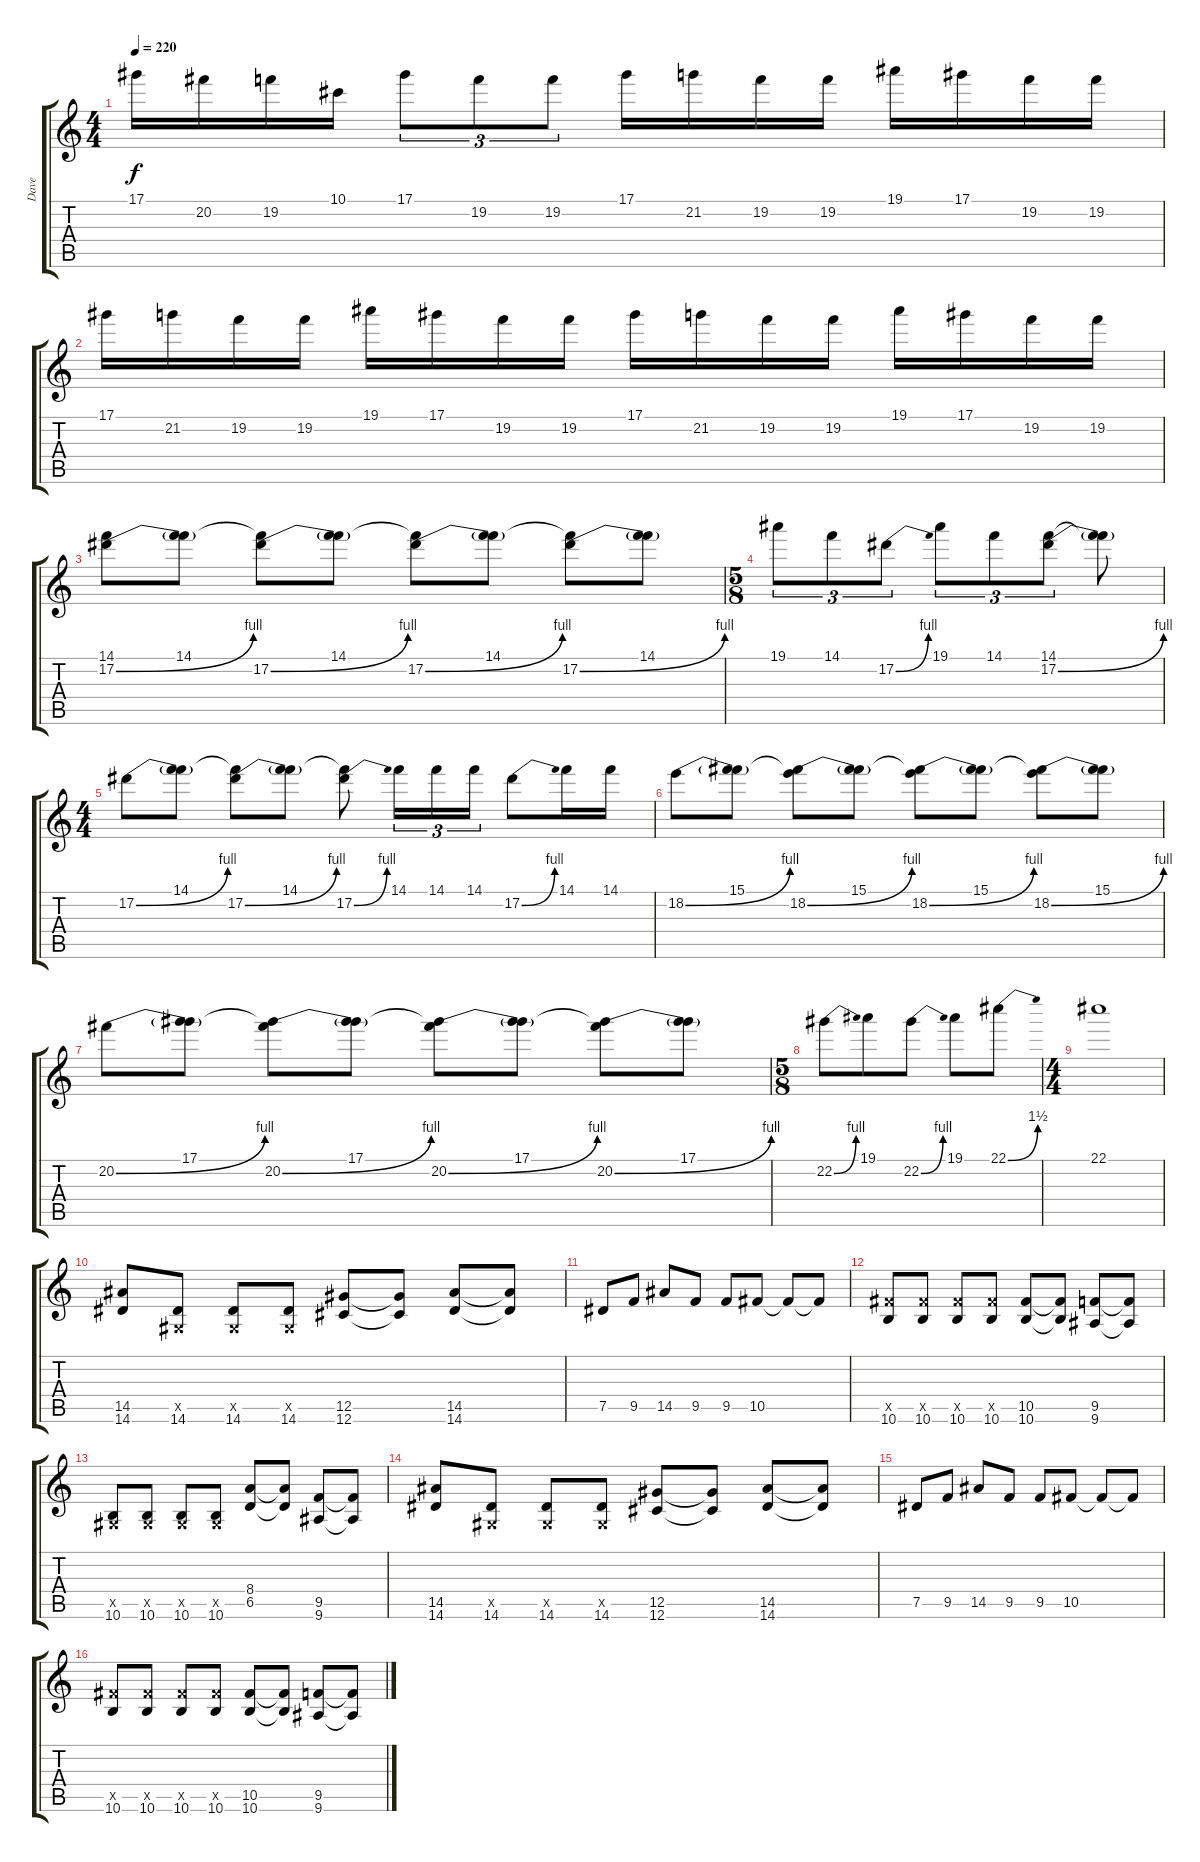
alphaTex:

\track ("Dave" "Dave") {instrument distortionguitar}
\staff {score tabs}
\tuning (Eb4 Bb3 Gb3 Db3 Ab2 Db2) {hide}
\ts (4 4)
\tempo 220
\clef g2
\ks c
17.1.16{dy f} 20.2.16 19.2.16 10.1.16 17.1.8{tu (3 2)} 19.2.8{tu (3 2)} 19.2.8{tu (3 2)} 17.1.16 21.2.16 19.2.16 19.2.16 19.1.16 17.1.16 19.2.16 19.2.16 |
17.1.16 21.2.16 19.2.16 19.2.16 19.1.16 17.1.16 19.2.16 19.2.16 17.1.16 21.2.16 19.2.16 19.2.16 19.1.16 17.1.16 19.2.16 19.2.16 |
(14.1 17.2{be (bend 0 0 60 4)}).8 (14.1 17.2{t}).8 (14.1{t} 17.2{be (bend 0 0 60 4)}).8 (14.1 17.2{t}).8 (14.1{t} 17.2{be (bend 0 0 60 4)}).8 (14.1 17.2{t}).8 (14.1{t} 17.2{be (bend 0 0 60 4)}).8 (14.1 17.2{t}).8 |
\ts (5 8)
19.1.8{tu (3 2)} 14.1.8{tu (3 2)} 17.2{be (bend 0 0 60 4)}.8{tu (3 2)} 19.1.8{tu (3 2)} 14.1.8{tu (3 2)} (14.1 17.2{be (bend 0 0 60 4)}).8{tu (3 2)} (14.1{t} 17.2{t}).8 |
\ts (4 4)
17.2{be (bend 0 0 60 4)}.8 (14.1 17.2{t}).8 (14.1{t} 17.2{be (bend 0 0 60 4)}).8 (14.1 17.2{t}).8 (14.1{t} 17.2{be (bend 0 0 60 4)}).8 14.1.16{tu (3 2)} 14.1.16{tu (3 2)} 14.1.16{tu (3 2)} 17.2{be (bend 0 0 60 4)}.8 14.1.16 14.1.16 |
18.2{be (bend 0 0 60 4)}.8 (15.1 18.2{t}).8 (15.1{t} 18.2{be (bend 0 0 60 4)}).8 (15.1 18.2{t}).8 (15.1{t} 18.2{be (bend 0 0 60 4)}).8 (15.1 18.2{t}).8 (15.1{t} 18.2{be (bend 0 0 60 4)}).8 (15.1 18.2{t}).8 |
20.2{be (bend 0 0 60 4)}.8 (17.1 20.2{t}).8 (17.1{t} 20.2{be (bend 0 0 60 4)}).8 (17.1 20.2{t}).8 (17.1{t} 20.2{be (bend 0 0 60 4)}).8 (17.1 20.2{t}).8 (17.1{t} 20.2{be (bend 0 0 60 4)}).8 (17.1 20.2{t}).8 |
\ts (5 8)
22.2{be (bend 0 0 60 4)}.8 19.1.8 22.2{be (bend 0 0 60 4)}.8 19.1.8 22.1{be (bend 0 0 60 6)}.8 |
\ts (4 4)
22.1.1 |
(14.5 14.6).8 (0.5{x} 14.6).8 (0.5{x} 14.6).8 (0.5{x} 14.6).8 (12.5 12.6).8 (12.5{t} 12.6{t}).8 (14.5 14.6).8 (14.5{t} 14.6{t}).8 |
7.5.8 9.5.8 14.5.8 9.5.8 9.5.8 10.5.8 10.5{t}.8 10.5{t}.8 |
(10.5{x} 10.6).8 (10.5{x} 10.6).8 (10.5{x} 10.6).8 (10.5{x} 10.6).8 (10.5 10.6).8 (10.5{t} 10.6{t}).8 (9.5 9.6).8 (9.5{t} 9.6{t}).8 |
(0.5{x} 10.6).8 (0.5{x} 10.6).8 (0.5{x} 10.6).8 (0.5{x} 10.6).8 (8.4 6.5).8 (8.4{t} 6.5{t}).8 (9.5 9.6).8 (9.5{t} 9.6{t}).8 |
(14.5 14.6).8 (0.5{x} 14.6).8 (0.5{x} 14.6).8 (0.5{x} 14.6).8 (12.5 12.6).8 (12.5{t} 12.6{t}).8 (14.5 14.6).8 (14.5{t} 14.6{t}).8 |
7.5.8 9.5.8 14.5.8 9.5.8 9.5.8 10.5.8 10.5{t}.8 10.5{t}.8 |
(10.5{x} 10.6).8 (10.5{x} 10.6).8 (10.5{x} 10.6).8 (10.5{x} 10.6).8 (10.5 10.6).8 (10.5{t} 10.6{t}).8 (9.5 9.6).8 (9.5{t} 9.6{t}).8
